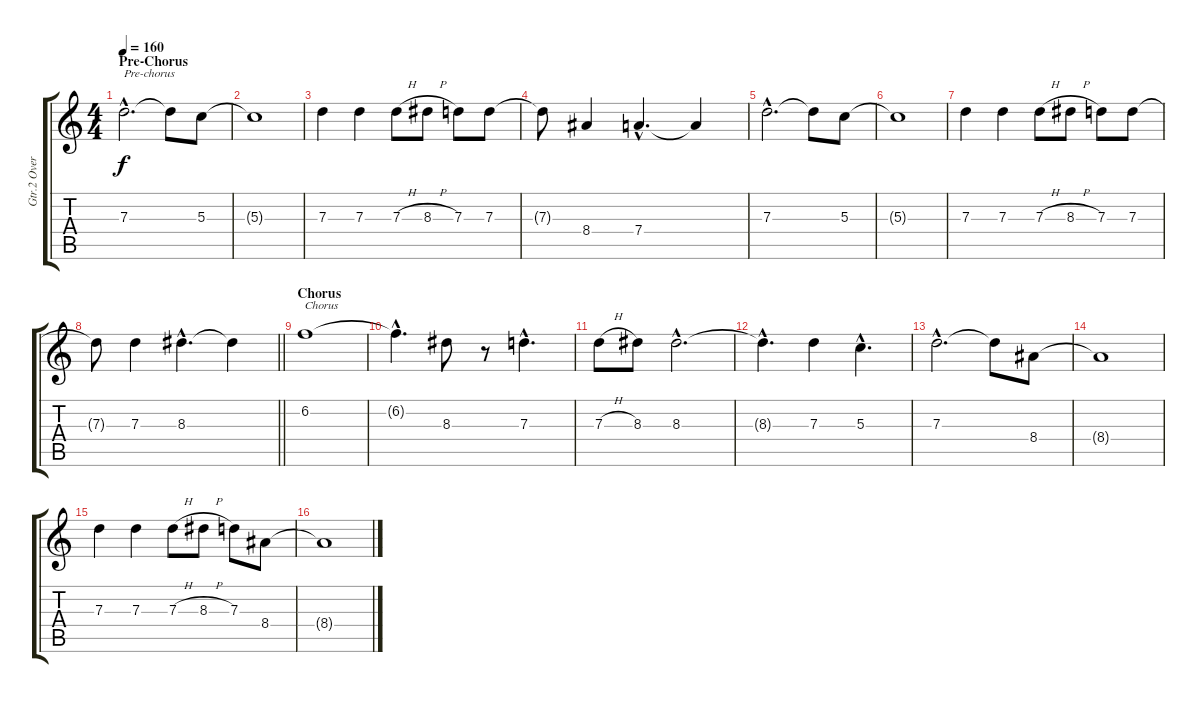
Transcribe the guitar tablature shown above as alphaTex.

\track ("Gtr.2 Overdrive (Riffs)" "Gtr.2 Over") {instrument overdrivenguitar}
\staff {score tabs}
\tuning (E4 B3 G3 D3 A2 E2) {hide}
\ts (4 4)
\section ("" "Pre-Chorus")
\tempo 160
\clef g2
\ks c
7.3{hac}.2{d txt "Pre-chorus" dy f} 7.3{t}.8 5.3.8 |
5.3{t}.1 |
7.3.4 7.3.4 7.3{h}.8 8.3{h}.8 7.3.8 7.3.8 |
7.3{t}.8 8.4.4 7.4{hac}.4{d} 7.4{t}.4 |
7.3{hac}.2{d} 7.3{t}.8 5.3.8 |
5.3{t}.1 |
7.3.4 7.3.4 7.3{h}.8 8.3{h}.8 7.3.8 7.3.8 |
\barLineRight lightlight
7.3{t}.8 7.3.4 8.3{hac}.4{d} 8.3{t}.4 |
\section ("" "Chorus")
6.2.1{txt "Chorus"} |
6.2{hac t}.4{d} 8.3.8 r.8 7.3{hac}.4{d} |
7.3{h}.8 8.3.8 8.3{hac}.2{d} |
8.3{hac t}.4{d} 7.3.4 5.3{hac}.4{d} |
7.3{hac}.2{d} 7.3{t}.8 8.4.8 |
8.4{t}.1 |
7.3.4 7.3.4 7.3{h}.8 8.3{h}.8 7.3.8 8.4.8 |
8.4{t}.1
